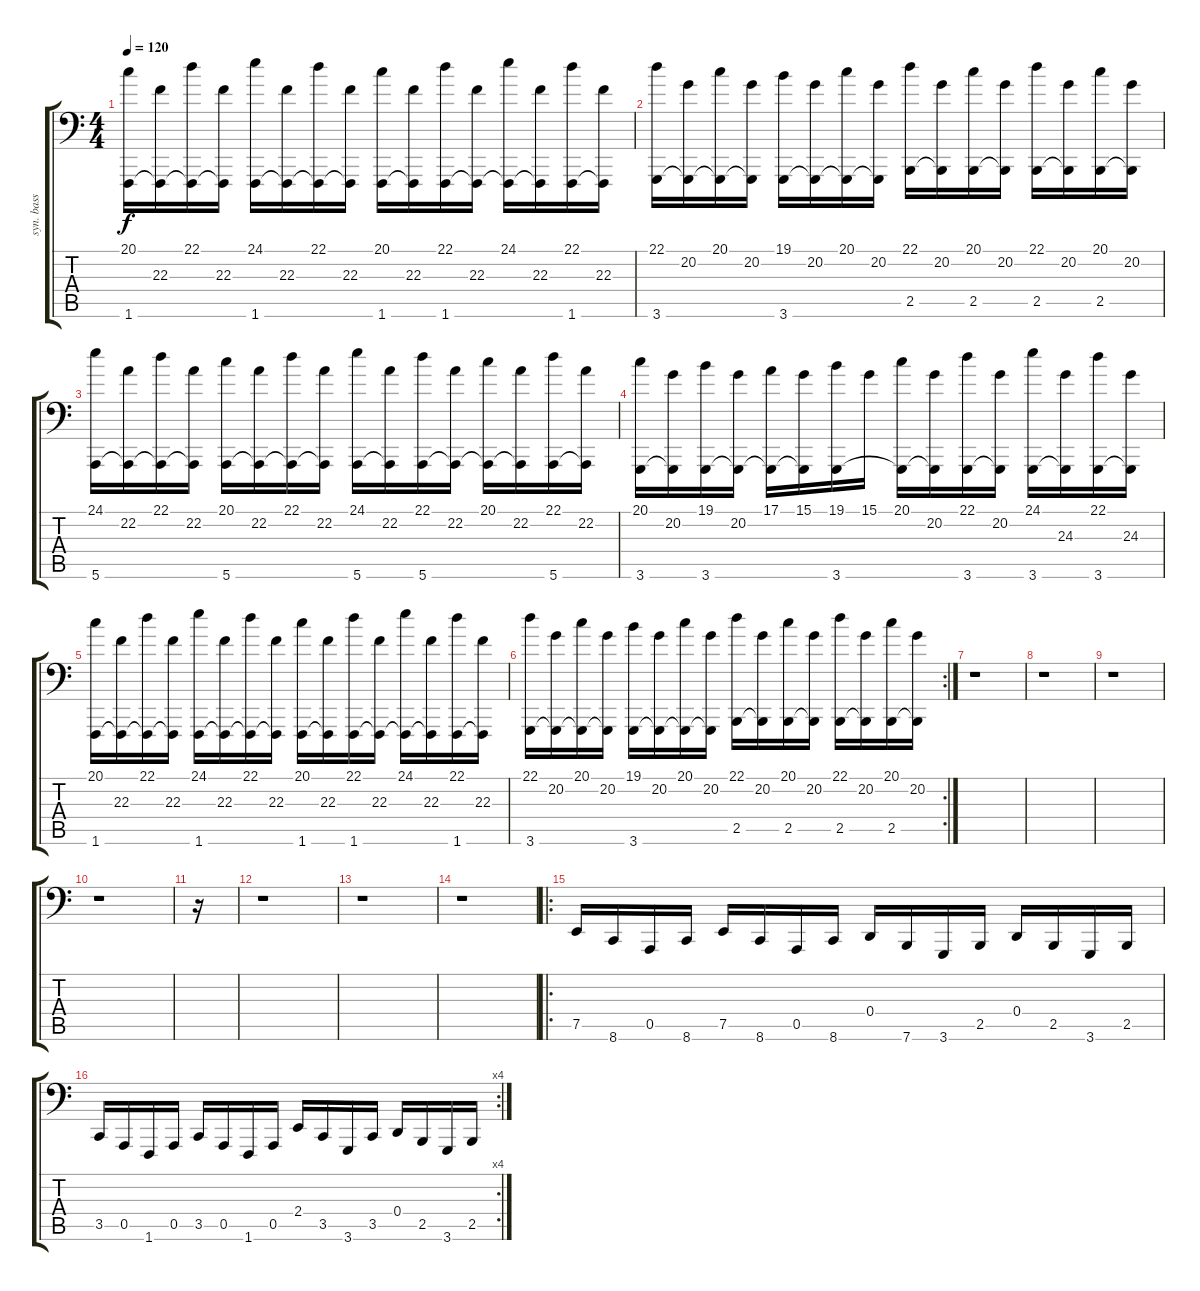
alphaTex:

\track ("syn. bass" "syn. bass") {instrument lead8bassandlead}
\staff {score tabs}
\tuning (E3 B2 G2 D2 A1 E1) {hide}
\ts (4 4)
\tempo 120
\clef f4
\ks c
(20.1 1.6).16{dy f} (22.3 1.6{t}).16 (22.1 1.6{t}).16 (22.3 1.6{t}).16 (24.1 1.6).16 (22.3 1.6{t}).16 (22.1 1.6{t}).16 (22.3 1.6{t}).16 (20.1 1.6).16 (22.3 1.6{t}).16 (22.1 1.6).16 (22.3 1.6{t}).16 (24.1 1.6{t}).16 (22.3 1.6{t}).16 (22.1 1.6).16 (22.3 1.6{t}).16 |
(22.1 3.6).16 (20.2 3.6{t}).16 (20.1 3.6{t}).16 (20.2 3.6{t}).16 (19.1 3.6).16 (20.2 3.6{t}).16 (20.1 3.6{t}).16 (20.2 3.6{t}).16 (22.1 2.5).16 (20.2 2.5{t}).16 (20.1 2.5).16 (20.2 2.5{t}).16 (22.1 2.5).16 (20.2 2.5{t}).16 (20.1 2.5).16 (20.2 2.5{t}).16 |
(24.1 5.6).16 (22.2 5.6{t}).16 (22.1 5.6{t}).16 (22.2 5.6{t}).16 (20.1 5.6).16 (22.2 5.6{t}).16 (22.1 5.6{t}).16 (22.2 5.6{t}).16 (24.1 5.6).16 (22.2 5.6{t}).16 (22.1 5.6).16 (22.2 5.6{t}).16 (20.1 5.6{t}).16 (22.2 5.6{t}).16 (22.1 5.6).16 (22.2 5.6{t}).16 |
(20.1 3.6).16 (20.2 3.6{t}).16 (19.1 3.6).16 (20.2 3.6{t}).16 (17.1 3.6{t}).16 (15.1 3.6{t}).16 (19.1 3.6).16 15.1.16 (20.1 3.6{t}).16 (20.2 3.6{t}).16 (22.1 3.6).16 (20.2 3.6{t}).16 (24.1 3.6).16 (24.3 3.6{t}).16 (22.1 3.6).16 (24.3 3.6{t}).16 |
(20.1 1.6).16 (22.3 1.6{t}).16 (22.1 1.6{t}).16 (22.3 1.6{t}).16 (24.1 1.6).16 (22.3 1.6{t}).16 (22.1 1.6{t}).16 (22.3 1.6{t}).16 (20.1 1.6).16 (22.3 1.6{t}).16 (22.1 1.6).16 (22.3 1.6{t}).16 (24.1 1.6{t}).16 (22.3 1.6{t}).16 (22.1 1.6).16 (22.3 1.6{t}).16 |
\rc 2
(22.1 3.6).16 (20.2 3.6{t}).16 (20.1 3.6{t}).16 (20.2 3.6{t}).16 (19.1 3.6).16 (20.2 3.6{t}).16 (20.1 3.6{t}).16 (20.2 3.6{t}).16 (22.1 2.5).16 (20.2 2.5{t}).16 (20.1 2.5).16 (20.2 2.5{t}).16 (22.1 2.5).16 (20.2 2.5{t}).16 (20.1 2.5).16 (20.2 2.5{t}).16 |
r.1 |
r.1 |
r.1 |
r.1 |
r.16 |
r.1 |
r.1 |
r.1 |
\ro
7.5.16 8.6.16 0.5.16 8.6.16 7.5.16 8.6.16 0.5.16 8.6.16 0.4.16 7.6.16 3.6.16 2.5.16 0.4.16 2.5.16 3.6.16 2.5.16 |
\rc 4
3.5.16 0.5.16 1.6.16 0.5.16 3.5.16 0.5.16 1.6.16 0.5.16 2.4.16 3.5.16 3.6.16 3.5.16 0.4.16 2.5.16 3.6.16 2.5.16
